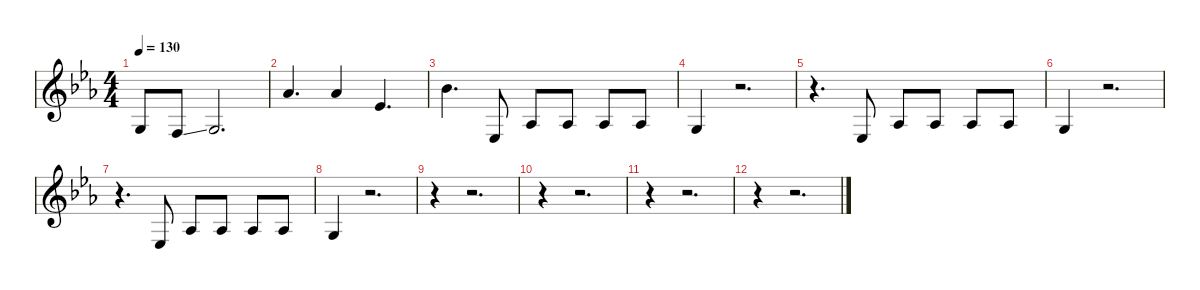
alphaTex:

\defaultSystemsLayout 4
\hideDynamics
\bracketExtendMode nobrackets
\singleTrackTrackNamePolicy hidden
\multiTrackTrackNamePolicy hidden
\firstSystemTrackNameMode fullname
\firstSystemTrackNameOrientation horizontal
\otherSystemsTrackNameOrientation horizontal
\track ("Vocals" "led.synth.") {instrument lead2sawtooth}
\staff {score}
\tuning (E4 C4 G3 C3 G2 C2)
\ts (4 4)
\tempo 130
\clef g2
\ks cminor
0.3{t acc forcenatural}.8{dy f} 5.4{ss acc forcenatural}.8 7.4{acc forcenatural}.2{d} |
4.1{acc b}.4{d} 4.1{acc b}.4 3.2{acc b}.4{d} |
6.1{acc b}.4{d} 3.4{acc b}.8 1.3{acc b}.8 1.3{acc b}.8 1.3{acc b}.8 1.3{acc b}.8 |
0.3{acc forcenatural}.4 r.2{d} |
r.4{d} 3.4{acc b}.8 1.3{acc b}.8 1.3{acc b}.8 1.3{acc b}.8 1.3{acc b}.8 |
0.3{acc forcenatural}.4 r.2{d} |
r.4{d} 3.4{acc b}.8 1.3{acc b}.8 1.3{acc b}.8 1.3{acc b}.8 1.3{acc b}.8 |
0.3{acc forcenatural}.4 r.2{d} |
r.4 r.2{d} |
r.4 r.2{d} |
r.4 r.2{d} |
r.4 r.2{d}
